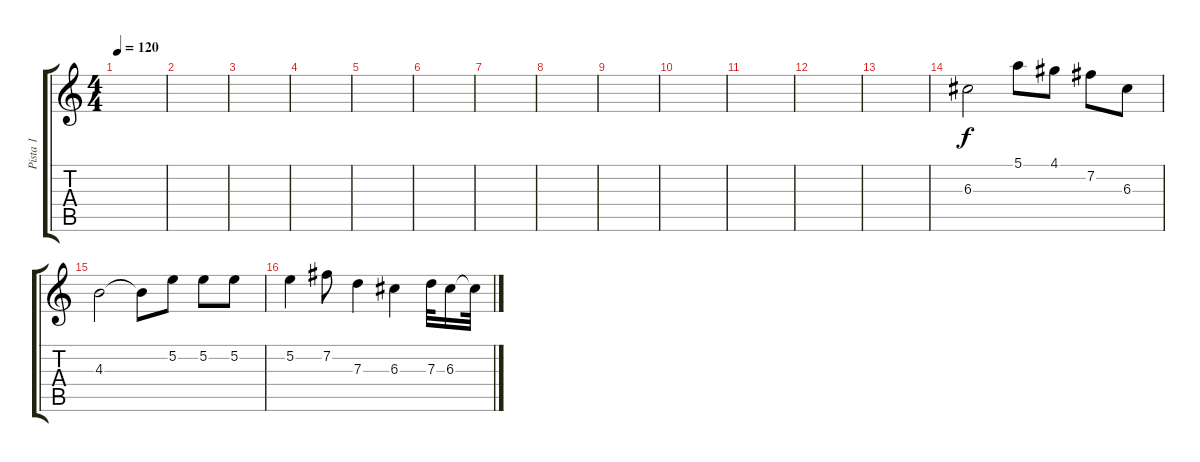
\track ("Pista 1" "Pista 1") {instrument acousticguitarnylon}
\staff {score tabs}
\tuning (E4 B3 G3 D3 A2 E2) {hide}
\ts (4 4)
\tempo 120
\clef g2
\ks c
|
|
|
|
|
|
|
|
|
|
|
|
|
6.3.2 5.1.8 4.1.8 7.2.8 6.3.8 |
4.3.2 4.3{t}.8 5.2.8 5.2.8 5.2.8 |
5.2.4 7.2.8 7.3.4 6.3.4 7.3.32 6.3.16 6.3{t}.32
